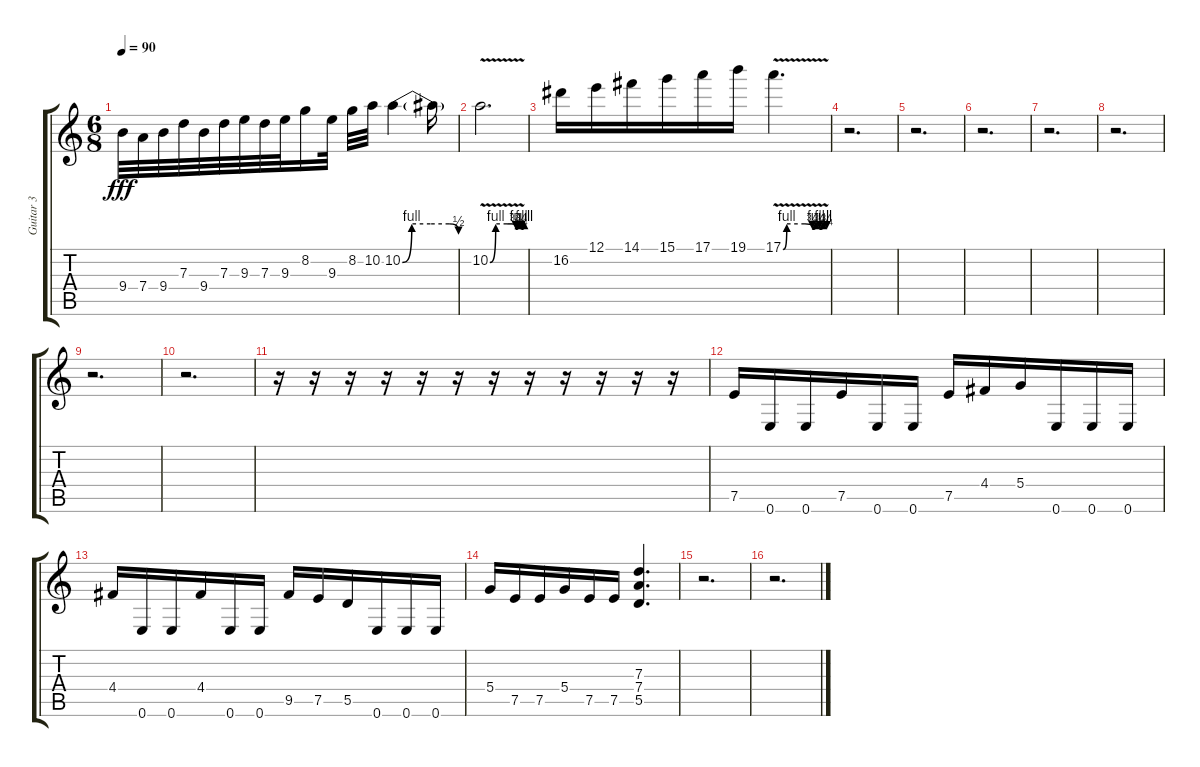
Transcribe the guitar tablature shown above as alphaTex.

\track ("Guitar 3" "Guitar 3") {instrument distortionguitar}
\staff {score tabs}
\tuning (E4 B3 G3 D3 A2 E2) {hide}
\ts (6 8)
\tempo 90
\clef g2
\ks c
9.4.32{dy fff} 7.4.32 9.4.32 7.3.32 9.4.32 7.3.32 9.3.32 7.3.32 9.3.32 8.2.16 9.3.32 8.2.32 10.2.32 10.2{be (custom 0 0 10 4 30 4 50 4 60 2)}.4 10.2{t}.16 |
10.2{be (custom 0 0 10 4 30 4 40 4 45 3 50 4 55 3 60 4) v}.2{d} |
16.2.16 12.1.16 14.1.16 15.1.16 17.1.16 19.1.16 17.1{be (custom 0 0 5 4 30 4 40 3 45 4 50 3 55 4 60 3) v}.4{d} |
r.2{d} |
r.2{d} |
r.2{d} |
r.2{d} |
r.2{d} |
r.2{d} |
r.2{d} |
r.16 r.16 r.16 r.16 r.16 r.16 r.16 r.16 r.16 r.16 r.16 r.16 |
7.5.16 0.6.16 0.6.16 7.5.16 0.6.16 0.6.16 7.5.16 4.4.16 5.4.16 0.6.16 0.6.16 0.6.16 |
4.4.16 0.6.16 0.6.16 4.4.16 0.6.16 0.6.16 9.5.16 7.5.16 5.5.16 0.6.16 0.6.16 0.6.16 |
5.4.16 7.5.16 7.5.16 5.4.16 7.5.16 7.5.16 (7.3 7.4 5.5).4{d} |
r.2{d} |
r.2{d}
